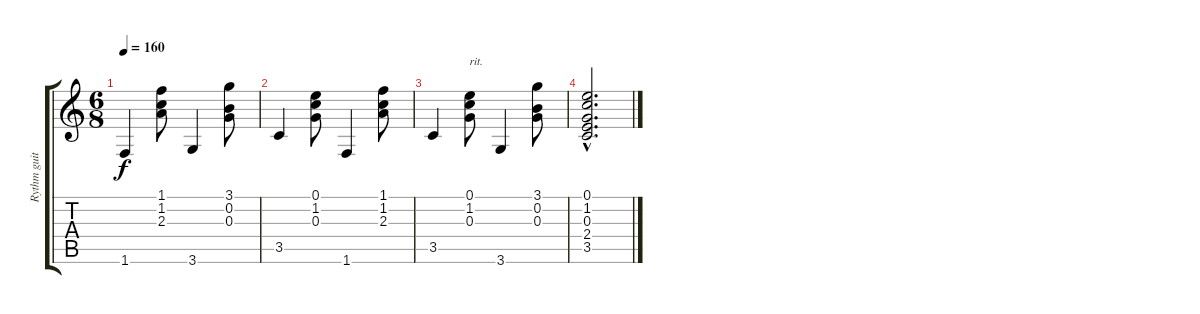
\track ("Rythm guitar" "Rythm guit") {instrument acousticguitarsteel}
\staff {score tabs}
\tuning (E4 B3 G3 D3 A2 E2) {hide}
\ts (6 8)
\tempo 160
\clef g2
\ks c
1.6.4{dy f} (1.1 1.2 2.3).8 3.6.4 (3.1 0.2 0.3).8 |
3.5.4 (0.1 1.2 0.3).8 1.6.4 (1.1 1.2 2.3).8 |
3.5.4 (0.1 1.2 0.3).8{txt "rit."} 3.6.4 (3.1 0.2 0.3).8 |
(0.1{hac} 1.2{hac} 0.3{hac} 2.4{hac} 3.5{hac}).2{d}
